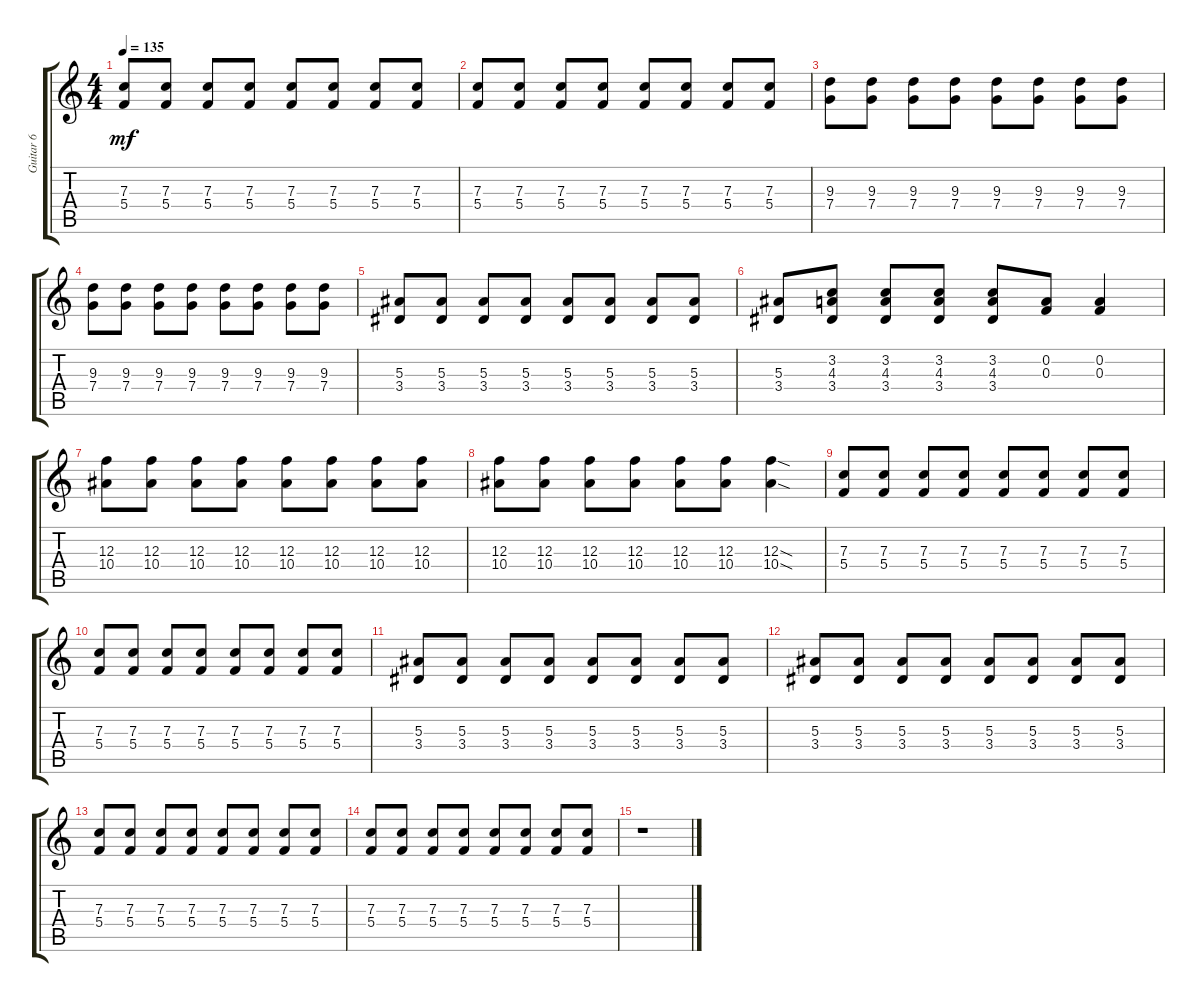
\track ("Guitar 6" "Guitar 6") {instrument distortionguitar}
\staff {score tabs}
\tuning (D4 A3 F3 C3 G2 C2) {hide}
\ts (4 4)
\tempo 135
\clef g2
\ks c
(7.3 5.4).8{dy mf} (7.3 5.4).8 (7.3 5.4).8 (7.3 5.4).8 (7.3 5.4).8 (7.3 5.4).8 (7.3 5.4).8 (7.3 5.4).8 |
(7.3 5.4).8 (7.3 5.4).8 (7.3 5.4).8 (7.3 5.4).8 (7.3 5.4).8 (7.3 5.4).8 (7.3 5.4).8 (7.3 5.4).8 |
(9.3 7.4).8 (9.3 7.4).8 (9.3 7.4).8 (9.3 7.4).8 (9.3 7.4).8 (9.3 7.4).8 (9.3 7.4).8 (9.3 7.4).8 |
(9.3 7.4).8 (9.3 7.4).8 (9.3 7.4).8 (9.3 7.4).8 (9.3 7.4).8 (9.3 7.4).8 (9.3 7.4).8 (9.3 7.4).8 |
(5.3 3.4).8 (5.3 3.4).8 (5.3 3.4).8 (5.3 3.4).8 (5.3 3.4).8 (5.3 3.4).8 (5.3 3.4).8 (5.3 3.4).8 |
(5.3 3.4).8 (3.2 4.3 3.4).8 (3.2 4.3 3.4).8 (3.2 4.3 3.4).8 (3.2 4.3 3.4).8 (0.2 0.3).8 (0.2 0.3).4 |
(12.3 10.4).8 (12.3 10.4).8 (12.3 10.4).8 (12.3 10.4).8 (12.3 10.4).8 (12.3 10.4).8 (12.3 10.4).8 (12.3 10.4).8 |
(12.3 10.4).8 (12.3 10.4).8 (12.3 10.4).8 (12.3 10.4).8 (12.3 10.4).8 (12.3 10.4).8 (12.3{sod} 10.4{sod}).4 |
(7.3 5.4).8 (7.3 5.4).8 (7.3 5.4).8 (7.3 5.4).8 (7.3 5.4).8 (7.3 5.4).8 (7.3 5.4).8 (7.3 5.4).8 |
(7.3 5.4).8 (7.3 5.4).8 (7.3 5.4).8 (7.3 5.4).8 (7.3 5.4).8 (7.3 5.4).8 (7.3 5.4).8 (7.3 5.4).8 |
(5.3 3.4).8 (5.3 3.4).8 (5.3 3.4).8 (5.3 3.4).8 (5.3 3.4).8 (5.3 3.4).8 (5.3 3.4).8 (5.3 3.4).8 |
(5.3 3.4).8 (5.3 3.4).8 (5.3 3.4).8 (5.3 3.4).8 (5.3 3.4).8 (5.3 3.4).8 (5.3 3.4).8 (5.3 3.4).8 |
(7.3 5.4).8 (7.3 5.4).8 (7.3 5.4).8 (7.3 5.4).8 (7.3 5.4).8 (7.3 5.4).8 (7.3 5.4).8 (7.3 5.4).8 |
(7.3 5.4).8 (7.3 5.4).8 (7.3 5.4).8 (7.3 5.4).8 (7.3 5.4).8 (7.3 5.4).8 (7.3 5.4).8 (7.3 5.4).8 |
r.1
